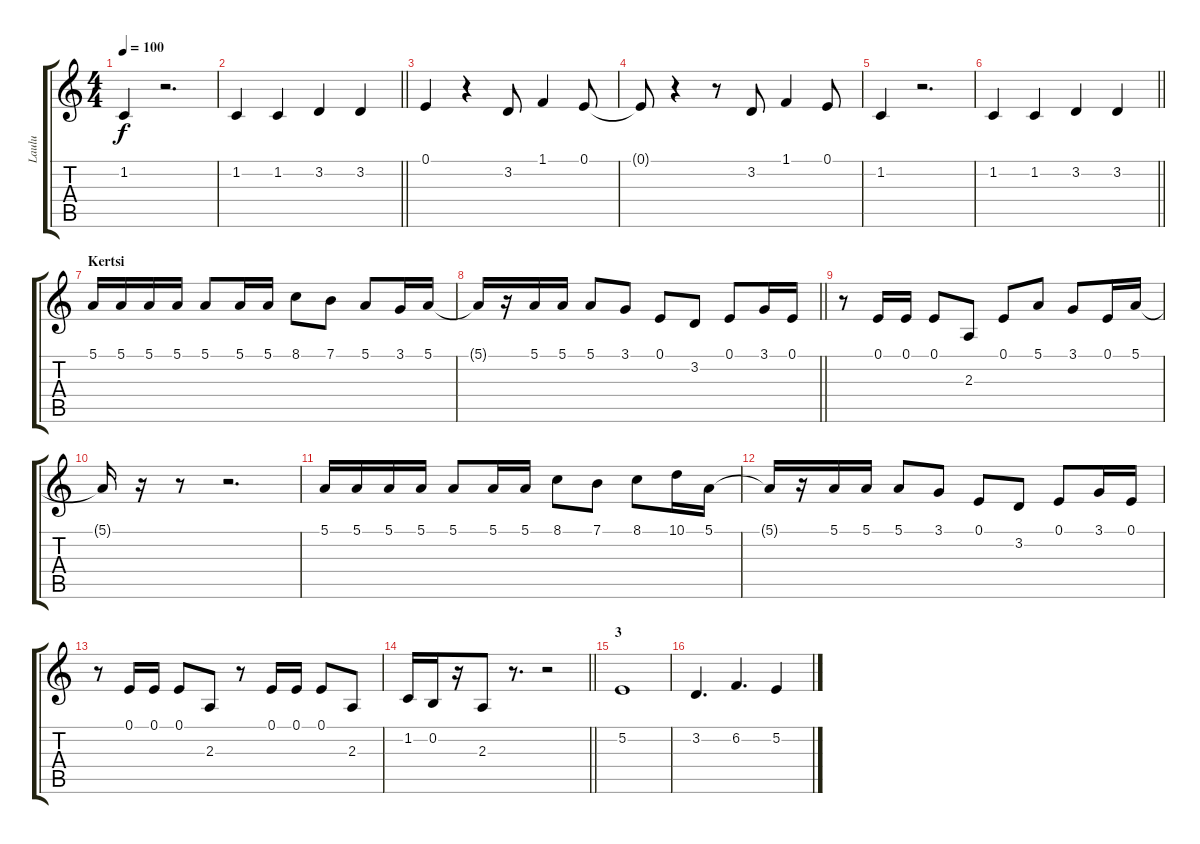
\track ("Laulu" "Laulu") {instrument lead6voice}
\staff {score tabs}
\tuning (E4 B3 G3 D3 A2 E2) {hide}
\ts (4 4)
\tempo 100
\clef g2
\ks c
1.2.4{dy f} r.2{d} |
\barLineRight lightlight
1.2.4 1.2.4 3.2.4 3.2.4 |
0.1.4 r.4 3.2.8 1.1.4 0.1.8 |
0.1{t}.8 r.4 r.8 3.2.8 1.1.4 0.1.8 |
1.2.4 r.2{d} |
\barLineRight lightlight
1.2.4 1.2.4 3.2.4 3.2.4 |
\section ("" "Kertsi")
5.1.16 5.1.16 5.1.16 5.1.16 5.1.8 5.1.16 5.1.16 8.1.8 7.1.8 5.1.8 3.1.16 5.1.16 |
\barLineRight lightlight
5.1{t}.16 r.16 5.1.16 5.1.16 5.1.8 3.1.8 0.1.8 3.2.8 0.1.8 3.1.16 0.1.16 |
r.8 0.1.16 0.1.16 0.1.8 2.3.8 0.1.8 5.1.8 3.1.8 0.1.16 5.1.16 |
5.1{t}.16 r.16 r.8 r.2{d} |
5.1.16 5.1.16 5.1.16 5.1.16 5.1.8 5.1.16 5.1.16 8.1.8 7.1.8 8.1.8 10.1.16 5.1.16 |
5.1{t}.16 r.16 5.1.16 5.1.16 5.1.8 3.1.8 0.1.8 3.2.8 0.1.8 3.1.16 0.1.16 |
r.8 0.1.16 0.1.16 0.1.8 2.3.8 r.8 0.1.16 0.1.16 0.1.8 2.3.8 |
\barLineRight lightlight
1.2.16 0.2.16 r.16 2.3.8 r.8{d} r.2 |
\section ("" "3")
5.2.1 |
3.2.4{d} 6.2.4{d} 5.2.4
